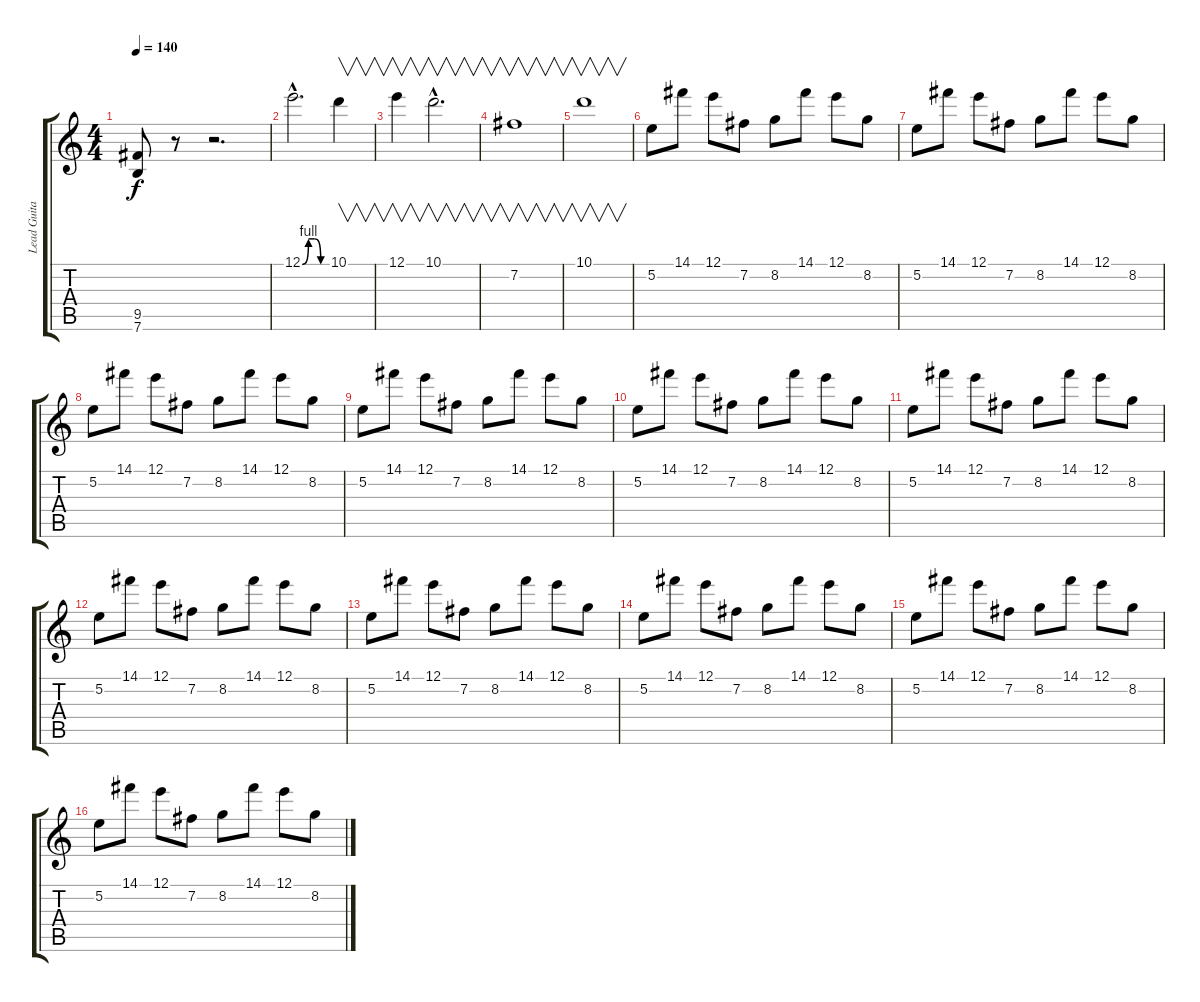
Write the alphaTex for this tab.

\track ("Lead Guitar" "Lead Guita") {instrument distortionguitar}
\staff {score tabs}
\tuning (E4 B3 G3 D3 A2 E2) {hide}
\ts (4 4)
\tempo 140
\clef g2
\ks c
(9.5 7.6).8{dy f} r.8 r.2{d} |
12.1{be (custom 0 0 15 4 30 4 45 0 60 0) hac}.2{d} 10.1.4{v} |
12.1.4{v} 10.1{hac}.2{v d} |
7.2.1{v} |
10.1.1{v} |
5.2.8 14.1.8 12.1.8 7.2.8 8.2.8 14.1.8 12.1.8 8.2.8 |
5.2.8 14.1.8 12.1.8 7.2.8 8.2.8 14.1.8 12.1.8 8.2.8 |
5.2.8 14.1.8 12.1.8 7.2.8 8.2.8 14.1.8 12.1.8 8.2.8 |
5.2.8 14.1.8 12.1.8 7.2.8 8.2.8 14.1.8 12.1.8 8.2.8 |
5.2.8 14.1.8 12.1.8 7.2.8 8.2.8 14.1.8 12.1.8 8.2.8 |
5.2.8 14.1.8 12.1.8 7.2.8 8.2.8 14.1.8 12.1.8 8.2.8 |
5.2.8 14.1.8 12.1.8 7.2.8 8.2.8 14.1.8 12.1.8 8.2.8 |
5.2.8 14.1.8 12.1.8 7.2.8 8.2.8 14.1.8 12.1.8 8.2.8 |
5.2.8 14.1.8 12.1.8 7.2.8 8.2.8 14.1.8 12.1.8 8.2.8 |
5.2.8 14.1.8 12.1.8 7.2.8 8.2.8 14.1.8 12.1.8 8.2.8 |
5.2.8 14.1.8 12.1.8 7.2.8 8.2.8 14.1.8 12.1.8 8.2.8
